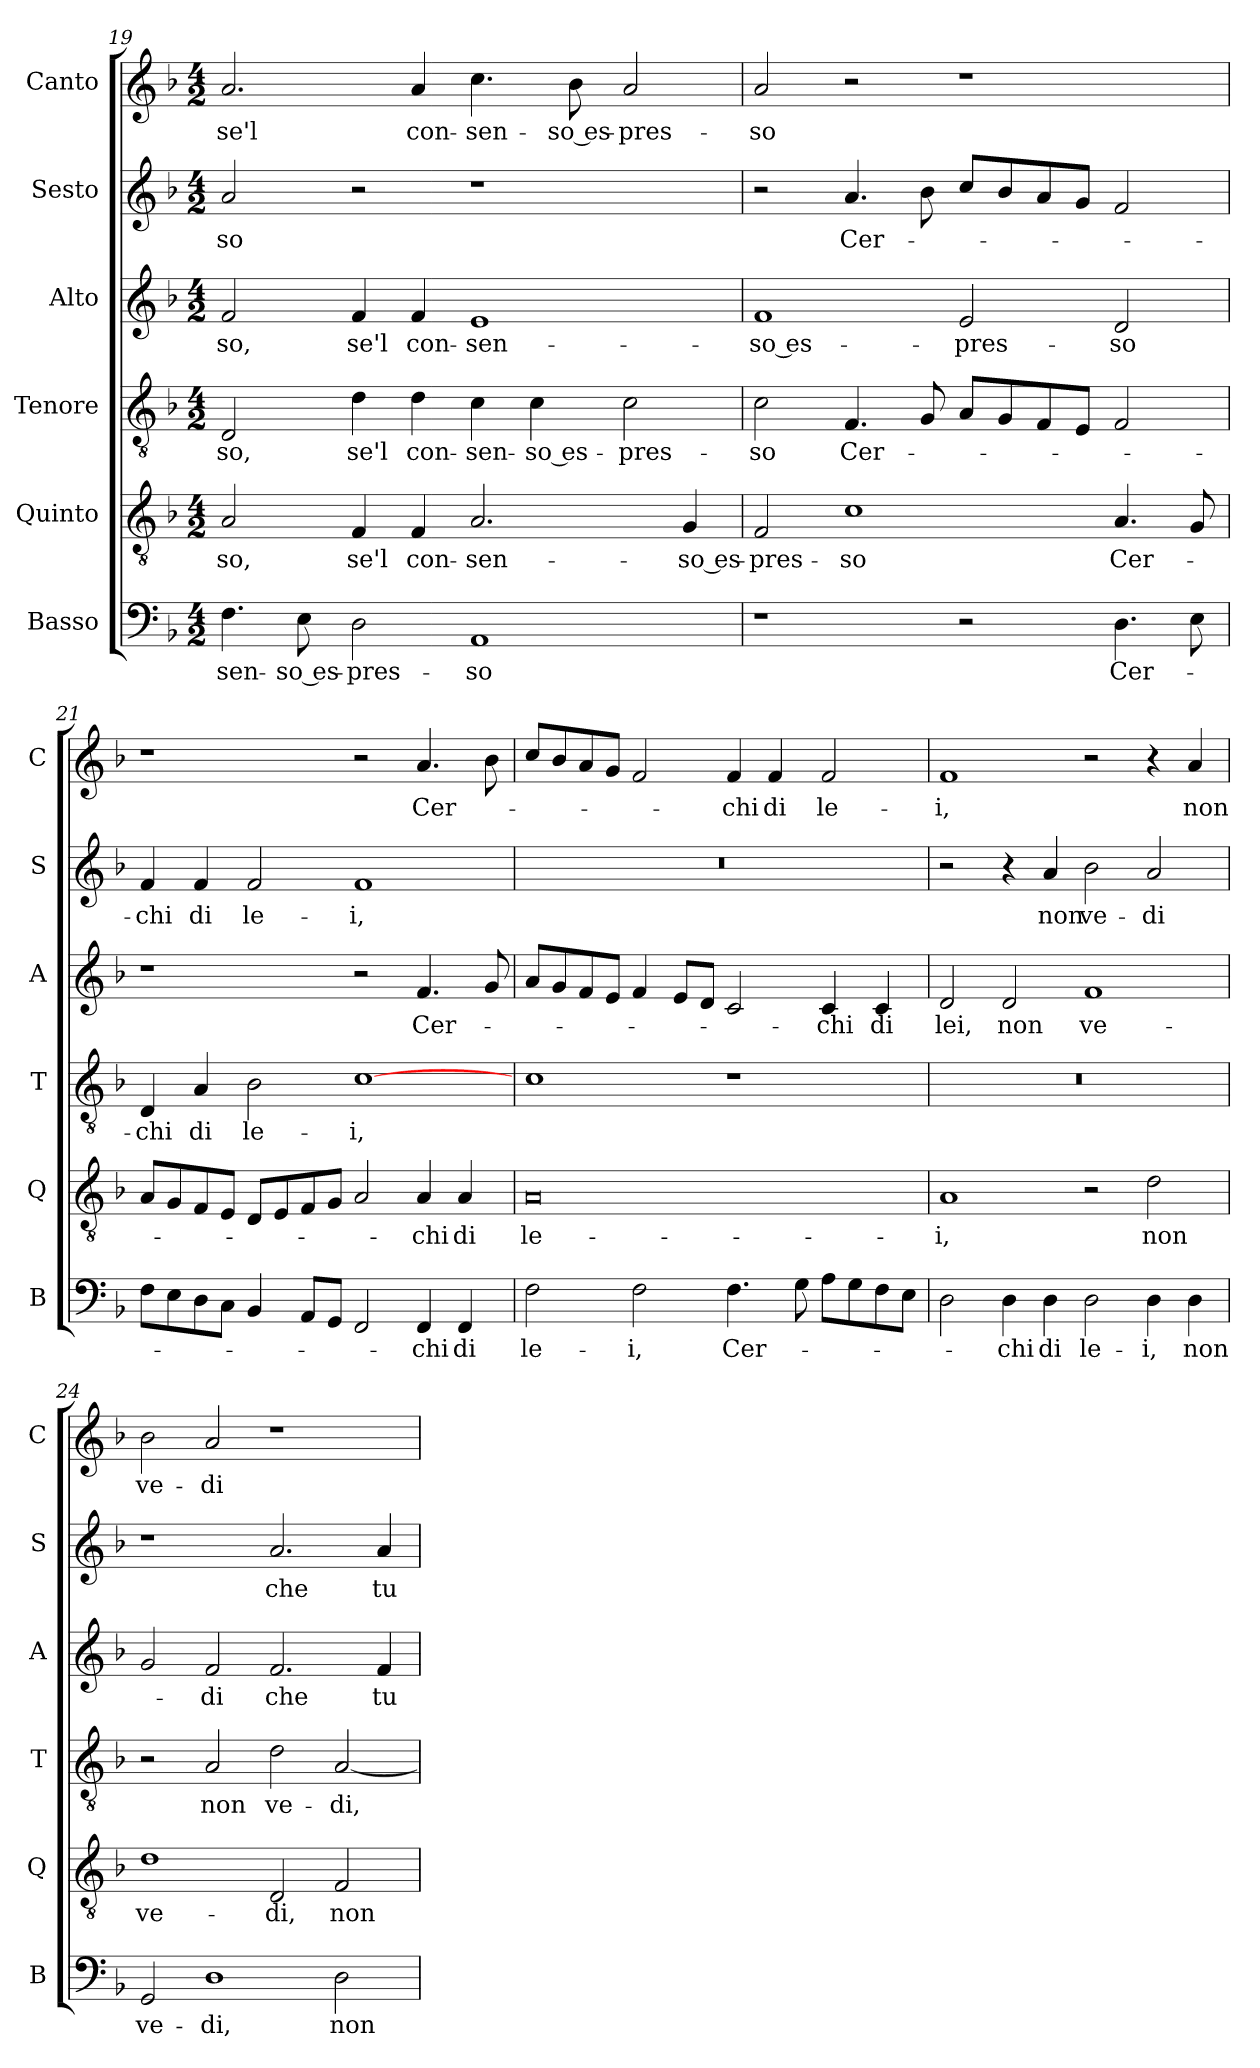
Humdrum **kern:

**kern	**text	**kern	**text	**kern	**text	**kern	**text	**kern	**text	**kern	**text
*part6	*part6	*part5	*part5	*part4	*part4	*part3	*part3	*part2	*part2	*part1	*part1
*staff6	*staff6	*staff5	*staff5	*staff4	*staff4	*staff3	*staff3	*staff2	*staff2	*staff1	*staff1
*I"Basso	*	*I"Quinto	*	*I"Tenore	*	*I"Alto	*	*I"Sesto	*	*I"Canto	*
*I'B	*	*I'Q	*	*I'T	*	*I'A	*	*I'S	*	*I'C	*
*clefF4	*	*clefGv2	*	*clefGv2	*	*clefG2	*	*clefG2	*	*clefG2	*
*k[b-]	*	*k[b-]	*	*k[b-]	*	*k[b-]	*	*k[b-]	*	*k[b-]	*
*d:	*	*d:	*	*d:	*	*d:	*	*d:	*	*d:	*
*M4/2	*	*M4/2	*	*M4/2	*	*M4/2	*	*M4/2	*	*M4/2	*
=19	=19	=19	=19	=19	=19	=19	=19	=19	=19	=19	=19
4.F	-sen-	2A	-so,	2D	-so,	2f	-so,	2a	-so	2.a	se'l
8E	-so es-	.	.	.	.	.	.	.	.	.	.
2D	-pres-	4F	se'l	4d	se'l	4f	se'l	2r	.	.	.
.	.	4F	con-	4d	con-	4f	con-	.	.	4a	con-
1AA	-so	2.A	-sen-	4c	-sen-	1e	-sen-	1r	.	4.cc	-sen-
.	.	.	.	4c	-so es-	.	.	.	.	.	.
.	.	.	.	.	.	.	.	.	.	8b-	-so es-
.	.	.	.	2c	-pres-	.	.	.	.	2a	-pres-
.	.	4G	-so es-	.	.	.	.	.	.	.	.
=20	=20	=20	=20	=20	=20	=20	=20	=20	=20	=20	=20
1r	.	2F	-pres-	2c	-so	1f	-so es-	2r	.	2a	-so
.	.	1c	-so	4.F	Cer-	.	.	4.a	Cer-	2r	.
.	.	.	.	8G	.	.	.	8b-	.	.	.
2r	.	.	.	8AL	.	2e	-pres-	8ccL	.	1r	.
.	.	.	.	8G	.	.	.	8b-	.	.	.
.	.	.	.	8F	.	.	.	8a	.	.	.
.	.	.	.	8EJ	.	.	.	8gJ	.	.	.
4.D	Cer-	4.A	Cer-	2F	.	2d	-so	2f	.	.	.
8E	.	8G	.	.	.	.	.	.	.	.	.
=21	=21	=21	=21	=21	=21	=21	=21	=21	=21	=21	=21
8FL	.	8AL	.	4D	-chi	1r	.	4f	-chi	1r	.
8E	.	8G	.	.	.	.	.	.	.	.	.
8D	.	8F	.	4A	di	.	.	4f	di	.	.
8CJ	.	8EJ	.	.	.	.	.	.	.	.	.
4BB-	.	8DL	.	2B-	le-	.	.	2f	le-	.	.
.	.	8E	.	.	.	.	.	.	.	.	.
8AAL	.	8F	.	.	.	.	.	.	.	.	.
8GGJ	.	8GJ	.	.	.	.	.	.	.	.	.
2FF	.	2A	.	[1c	-i,	2r	.	1f	-i,	2r	.
4FF	-chi	4A	-chi	.	.	4.f	Cer-	.	.	4.a	Cer-
4FF	di	4A	di	.	.	.	.	.	.	.	.
.	.	.	.	.	.	8g	.	.	.	8b-	.
=22	=22	=22	=22	=22	=22	=22	=22	=22	=22	=22	=22
2F	le-	0A	le-	1c	.	8aL	.	0r	.	8ccL	.
.	.	.	.	.	.	8g	.	.	.	8b-	.
.	.	.	.	.	.	8f	.	.	.	8a	.
.	.	.	.	.	.	8eJ	.	.	.	8gJ	.
2F	-i,	.	.	.	.	4f	.	.	.	2f	.
.	.	.	.	.	.	8eL	.	.	.	.	.
.	.	.	.	.	.	8dJ	.	.	.	.	.
4.F	Cer-	.	.	1r	.	2c	.	.	.	4f	-chi
.	.	.	.	.	.	.	.	.	.	4f	di
8G	.	.	.	.	.	.	.	.	.	.	.
8AL	.	.	.	.	.	4c	-chi	.	.	2f	le-
8G	.	.	.	.	.	.	.	.	.	.	.
8F	.	.	.	.	.	4c	di	.	.	.	.
8EJ	.	.	.	.	.	.	.	.	.	.	.
=23	=23	=23	=23	=23	=23	=23	=23	=23	=23	=23	=23
2D	.	1A	-i,	0r	.	2d	lei,	2r	.	1f	-i,
4D	-chi	.	.	.	.	2d	non	4r	.	.	.
4D	di	.	.	.	.	.	.	4a	non	.	.
2D	le-	2r	.	.	.	1f	ve-	2b-	ve-	2r	.
4D	-i,	2d	non	.	.	.	.	2a	-di	4r	.
4D	non	.	.	.	.	.	.	.	.	4a	non
=24	=24	=24	=24	=24	=24	=24	=24	=24	=24	=24	=24
2GG	ve-	1d	ve-	2r	.	2g	.	1r	.	2b-	ve-
1D	-di,	.	.	2A	non	2f	-di	.	.	2a	-di
.	.	2D	-di,	2d	ve-	2.f	che	2.a	che	1r	.
2D	non	2F	non	[2A	-di,	.	.	.	.	.	.
.	.	.	.	.	.	4f	tu	4a	tu	.	.
=	=	=	=	=	=	=	=	=	=	=	=
*-	*-	*-	*-	*-	*-	*-	*-	*-	*-	*-	*-
